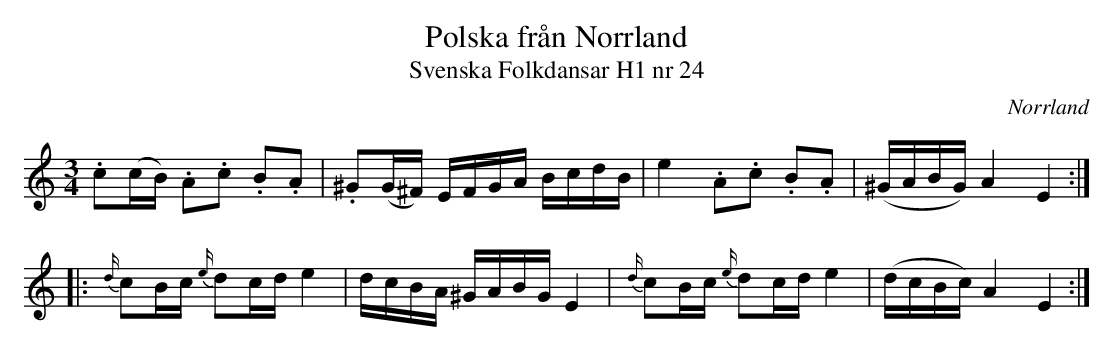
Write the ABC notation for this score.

X:1
T:Polska från Norrland
T:Svenska Folkdansar H1 nr 24
O:Norrland
M:3/4
L:1/16
K:Am
.c2(cB) .A2.c2 .B2.A2 | .^G2(G^F) EFGA BcdB | e4 .A2.c2 .B2.A2 | (^GABG) A4 E4 ::
{d/}c2Bc {e/}d2cd e4 | dcBA ^GABG E4 | {d/}c2Bc {e/}d2cd e4 | (dcBc) A4 E4 :|
